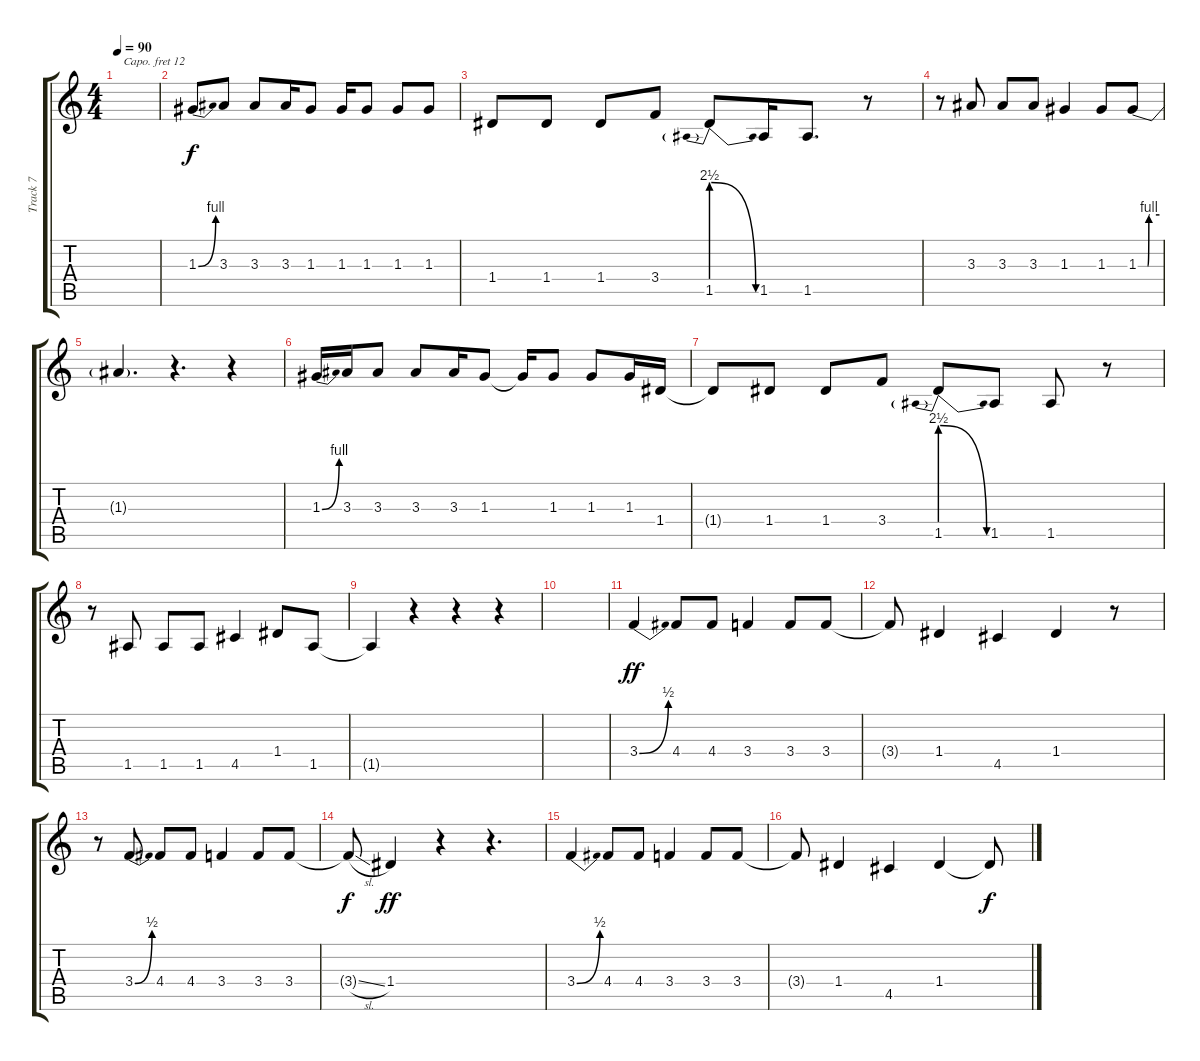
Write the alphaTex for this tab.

\track ("Track 7" "Track 7") {instrument lead2sawtooth}
\staff {score tabs}
\capo 12
\tuning (E4 B3 G3 D3 A2 E2) {hide}
\ts (4 4)
\tempo 90
\clef g2
\ks c
|
1.3{be (bend 0 0 60 4)}.8 3.3.8 3.3.8 3.3.16 1.3.8 1.3.16 1.3.8 1.3.8 1.3.8 |
1.4.8 1.4.8 1.4.8 3.4.8 1.5{be (prebendrelease 0 10 60 0)}.8 1.5.16 1.5.8{d} r.8 |
r.8 3.3.8 3.3.8 3.3.8 1.3.4 1.3.8 1.3{be (custom 0 0 27 0 30 4 33 4 60 4)}.8 |
1.3{t}.4{d} r.4{d} r.4 |
1.3{be (bend 0 0 60 4)}.16 3.3.16 3.3.8 3.3.8 3.3.16 1.3.8 1.3{t}.16 1.3.8 1.3.8 1.3.16 1.4.16 |
1.4{t}.8 1.4.8 1.4.8 3.4.8 1.5{be (prebendrelease 0 10 60 0)}.8 1.5.8 1.5.8 r.8 |
r.8 1.5.8 1.5.8 1.5.8 4.5.4 1.4.8 1.5.8 |
1.5{t}.4 r.4 r.4 r.4 |
|
3.4{be (bend 0 0 60 2)}.4{dy ff} 4.4.8 4.4.8 3.4.4 3.4.8 3.4.8 |
3.4{t}.8 1.4.4 4.5.4 1.4.4 r.8 |
r.8 3.4{be (bend 0 0 60 2)}.8 4.4.8 4.4.8 3.4.4 3.4.8 3.4.8 |
3.4{sl t}.8{dy f} 1.4.4{dy ff} r.4 r.4{d} |
3.4{be (bend 0 0 60 2)}.4 4.4.8 4.4.8 3.4.4 3.4.8 3.4.8 |
3.4{t}.8 1.4.4 4.5.4 1.4.4 1.4{t}.8{dy f}
